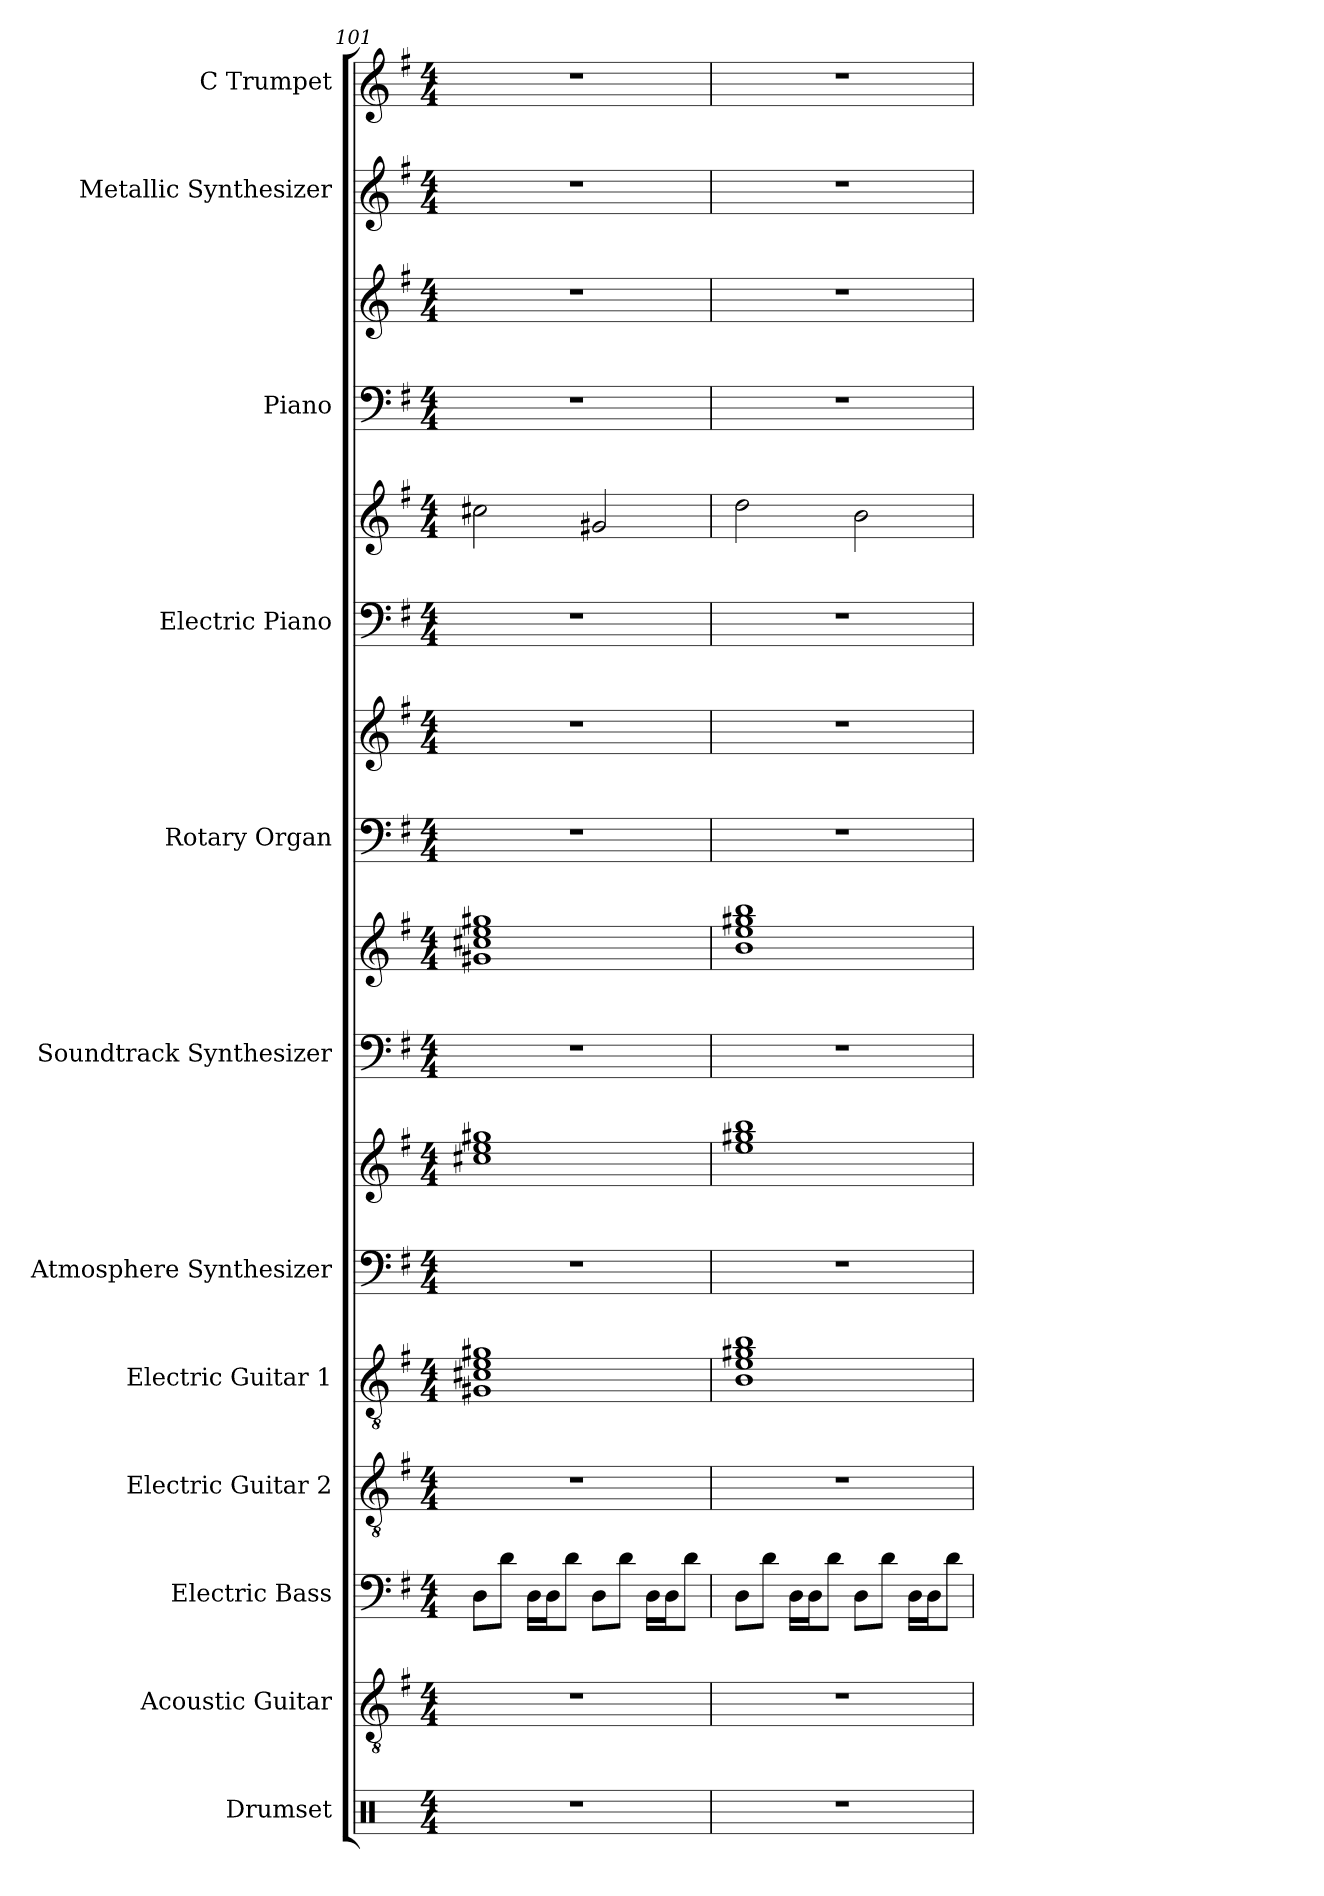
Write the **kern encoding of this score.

**kern	**kern	**kern	**kern	**kern	**kern	**kern	**kern	**kern	**kern	**kern	**kern	**kern	**kern	**kern	**kern	**kern
*part12	*part11	*part10	*part9	*part8	*part7	*part7	*part6	*part6	*part5	*part5	*part4	*part4	*part3	*part3	*part2	*part1
*staff17	*staff16	*staff15	*staff14	*staff13	*staff12	*staff11	*staff10	*staff9	*staff8	*staff7	*staff6	*staff5	*staff4	*staff3	*staff2	*staff1
*I"Drumset	*I"Acoustic Guitar	*I"Electric Bass	*I"Electric Guitar 2	*I"Electric Guitar 1	*I"Atmosphere Synthesizer	*	*I"Soundtrack Synthesizer	*	*I"Rotary Organ	*	*I"Electric Piano	*	*I"Piano	*	*I"Metallic Synthesizer	*I"C Trumpet
*I'Drs.	*I'Guit.	*I'El. B.	*I'El. Guit. 2	*I'El. Guit. 1	*I'Synth.	*	*I'Synth.	*	*I'Rot. Org.	*	*I'El. Pno.	*	*I'Pno.	*	*I'Synth.	*I'C Tpt.
*clefX	*clefGv2	*clefF4	*clefGv2	*clefGv2	*clefF4	*clefG2	*clefF4	*clefG2	*clefF4	*clefG2	*clefF4	*clefG2	*clefF4	*clefG2	*clefG2	*clefG2
*	*	*ITrd7c12	*	*	*	*	*	*	*	*	*	*	*	*	*	*
*k[]	*k[f#]	*k[f#]	*k[f#]	*k[f#]	*k[f#]	*k[f#]	*k[f#]	*k[f#]	*k[f#]	*k[f#]	*k[f#]	*k[f#]	*k[f#]	*k[f#]	*k[f#]	*k[f#]
*M4/4	*M4/4	*M4/4	*M4/4	*M4/4	*M4/4	*M4/4	*M4/4	*M4/4	*M4/4	*M4/4	*M4/4	*M4/4	*M4/4	*M4/4	*M4/4	*M4/4
=101	=101	=101	=101	=101	=101	=101	=101	=101	=101	=101	=101	=101	=101	=101	=101	=101
1r	1r	8DD\L	1r	1G#X 1c#X 1e 1g#X	1r	1cc#X 1ee 1gg#X	1r	1g#X 1cc#X 1ee 1gg#X	1r	1r	1r	2cc#X\	1r	1r	1r	1r
.	.	8D\J	.	.	.	.	.	.	.	.	.	.	.	.	.	.
.	.	16DD\LL	.	.	.	.	.	.	.	.	.	.	.	.	.	.
.	.	16DD\J	.	.	.	.	.	.	.	.	.	.	.	.	.	.
.	.	8D\J	.	.	.	.	.	.	.	.	.	.	.	.	.	.
.	.	8DD\L	.	.	.	.	.	.	.	.	.	2g#X/	.	.	.	.
.	.	8D\J	.	.	.	.	.	.	.	.	.	.	.	.	.	.
.	.	16DD\LL	.	.	.	.	.	.	.	.	.	.	.	.	.	.
.	.	16DD\J	.	.	.	.	.	.	.	.	.	.	.	.	.	.
.	.	8D\J	.	.	.	.	.	.	.	.	.	.	.	.	.	.
=102	=102	=102	=102	=102	=102	=102	=102	=102	=102	=102	=102	=102	=102	=102	=102	=102
1r	1r	8DD\L	1r	1B 1e 1g#X 1b	1r	1ee 1gg#X 1bb	1r	1b 1ee 1gg#X 1bb	1r	1r	1r	2dd\	1r	1r	1r	1r
.	.	8D\J	.	.	.	.	.	.	.	.	.	.	.	.	.	.
.	.	16DD\LL	.	.	.	.	.	.	.	.	.	.	.	.	.	.
.	.	16DD\J	.	.	.	.	.	.	.	.	.	.	.	.	.	.
.	.	8D\J	.	.	.	.	.	.	.	.	.	.	.	.	.	.
.	.	8DD\L	.	.	.	.	.	.	.	.	.	2b\	.	.	.	.
.	.	8D\J	.	.	.	.	.	.	.	.	.	.	.	.	.	.
.	.	16DD\LL	.	.	.	.	.	.	.	.	.	.	.	.	.	.
.	.	16DD\J	.	.	.	.	.	.	.	.	.	.	.	.	.	.
.	.	8D\J	.	.	.	.	.	.	.	.	.	.	.	.	.	.
=	=	=	=	=	=	=	=	=	=	=	=	=	=	=	=	=
*-	*-	*-	*-	*-	*-	*-	*-	*-	*-	*-	*-	*-	*-	*-	*-	*-
